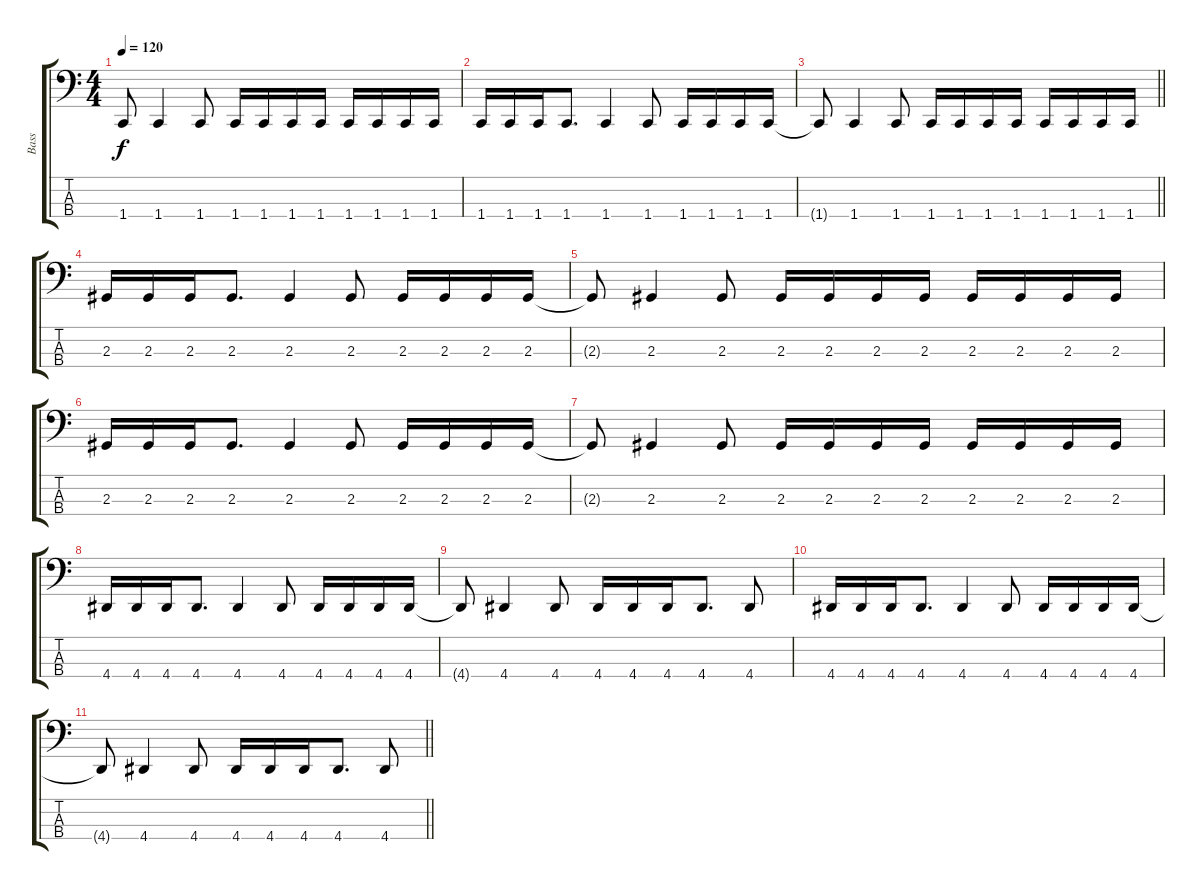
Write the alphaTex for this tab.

\track ("Bass" "Bass") {instrument electricbassfinger}
\staff {score tabs}
\tuning (E2 B1 Gb1 B0) {hide}
\ts (4 4)
\tempo 120
\clef f4
\ks c
1.4{t}.8{dy f} 1.4.4 1.4.8 1.4.16 1.4.16 1.4.16 1.4.16 1.4.16 1.4.16 1.4.16 1.4.16 |
1.4.16 1.4.16 1.4.16 1.4.8{d} 1.4.4 1.4.8 1.4.16 1.4.16 1.4.16 1.4.16 |
\barLineRight lightlight
1.4{t}.8 1.4.4 1.4.8 1.4.16 1.4.16 1.4.16 1.4.16 1.4.16 1.4.16 1.4.16 1.4.16 |
\section ("" "")
2.3.16 2.3.16 2.3.16 2.3.8{d} 2.3.4 2.3.8 2.3.16 2.3.16 2.3.16 2.3.16 |
2.3{t}.8 2.3.4 2.3.8 2.3.16 2.3.16 2.3.16 2.3.16 2.3.16 2.3.16 2.3.16 2.3.16 |
2.3.16 2.3.16 2.3.16 2.3.8{d} 2.3.4 2.3.8 2.3.16 2.3.16 2.3.16 2.3.16 |
2.3{t}.8 2.3.4 2.3.8 2.3.16 2.3.16 2.3.16 2.3.16 2.3.16 2.3.16 2.3.16 2.3.16 |
4.4.16 4.4.16 4.4.16 4.4.8{d} 4.4.4 4.4.8 4.4.16 4.4.16 4.4.16 4.4.16 |
4.4{t}.8 4.4.4 4.4.8 4.4.16 4.4.16 4.4.16 4.4.8{d} 4.4.8 |
4.4.16 4.4.16 4.4.16 4.4.8{d} 4.4.4 4.4.8 4.4.16 4.4.16 4.4.16 4.4.16 |
\barLineRight lightlight
4.4{t}.8 4.4.4 4.4.8 4.4.16 4.4.16 4.4.16 4.4.8{d} 4.4.8
